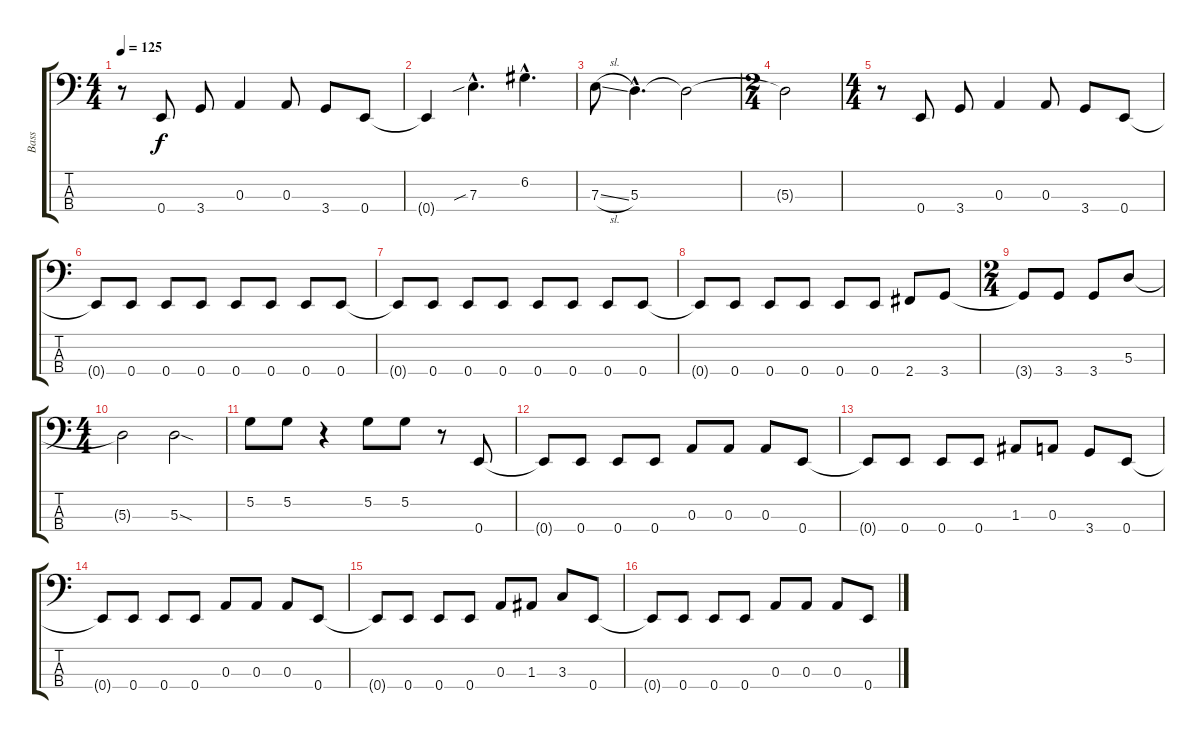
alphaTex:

\track ("Bass" "Bass") {instrument slapbass1}
\staff {score tabs}
\tuning (G2 D2 A1 E1) {hide}
\ts (4 4)
\tempo 125
\clef f4
\ks c
r.8{dy f instrument slapbass1} 0.4.8 3.4.8 0.3.4 0.3.8 3.4.8 0.4.8 |
0.4{t}.4 7.3{sib hac}.4{d} 6.2{hac}.4{d} |
7.3{sl}.8 5.3{hac}.4{d} 5.3{t}.2 |
\ts (2 4)
5.3{t}.2 |
\ts (4 4)
r.8 0.4.8 3.4.8 0.3.4 0.3.8 3.4.8 0.4.8 |
0.4{t}.8 0.4.8 0.4.8 0.4.8 0.4.8 0.4.8 0.4.8 0.4.8 |
0.4{t}.8 0.4.8 0.4.8 0.4.8 0.4.8 0.4.8 0.4.8 0.4.8 |
0.4{t}.8 0.4.8 0.4.8 0.4.8 0.4.8 0.4.8 2.4.8 3.4.8 |
\ts (2 4)
3.4{t}.8 3.4.8 3.4.8 5.3.8 |
\ts (4 4)
5.3{t}.2 5.3{sod}.2 |
5.2.8 5.2.8 r.4 5.2.8 5.2.8 r.8 0.4.8 |
0.4{t}.8 0.4.8 0.4.8 0.4.8 0.3.8 0.3.8 0.3.8 0.4.8 |
0.4{t}.8 0.4.8 0.4.8 0.4.8 1.3.8 0.3.8 3.4.8 0.4.8 |
0.4{t}.8 0.4.8 0.4.8 0.4.8 0.3.8 0.3.8 0.3.8 0.4.8 |
0.4{t}.8 0.4.8 0.4.8 0.4.8 0.3.8 1.3.8 3.3.8 0.4.8 |
0.4{t}.8 0.4.8 0.4.8 0.4.8 0.3.8 0.3.8 0.3.8 0.4.8
